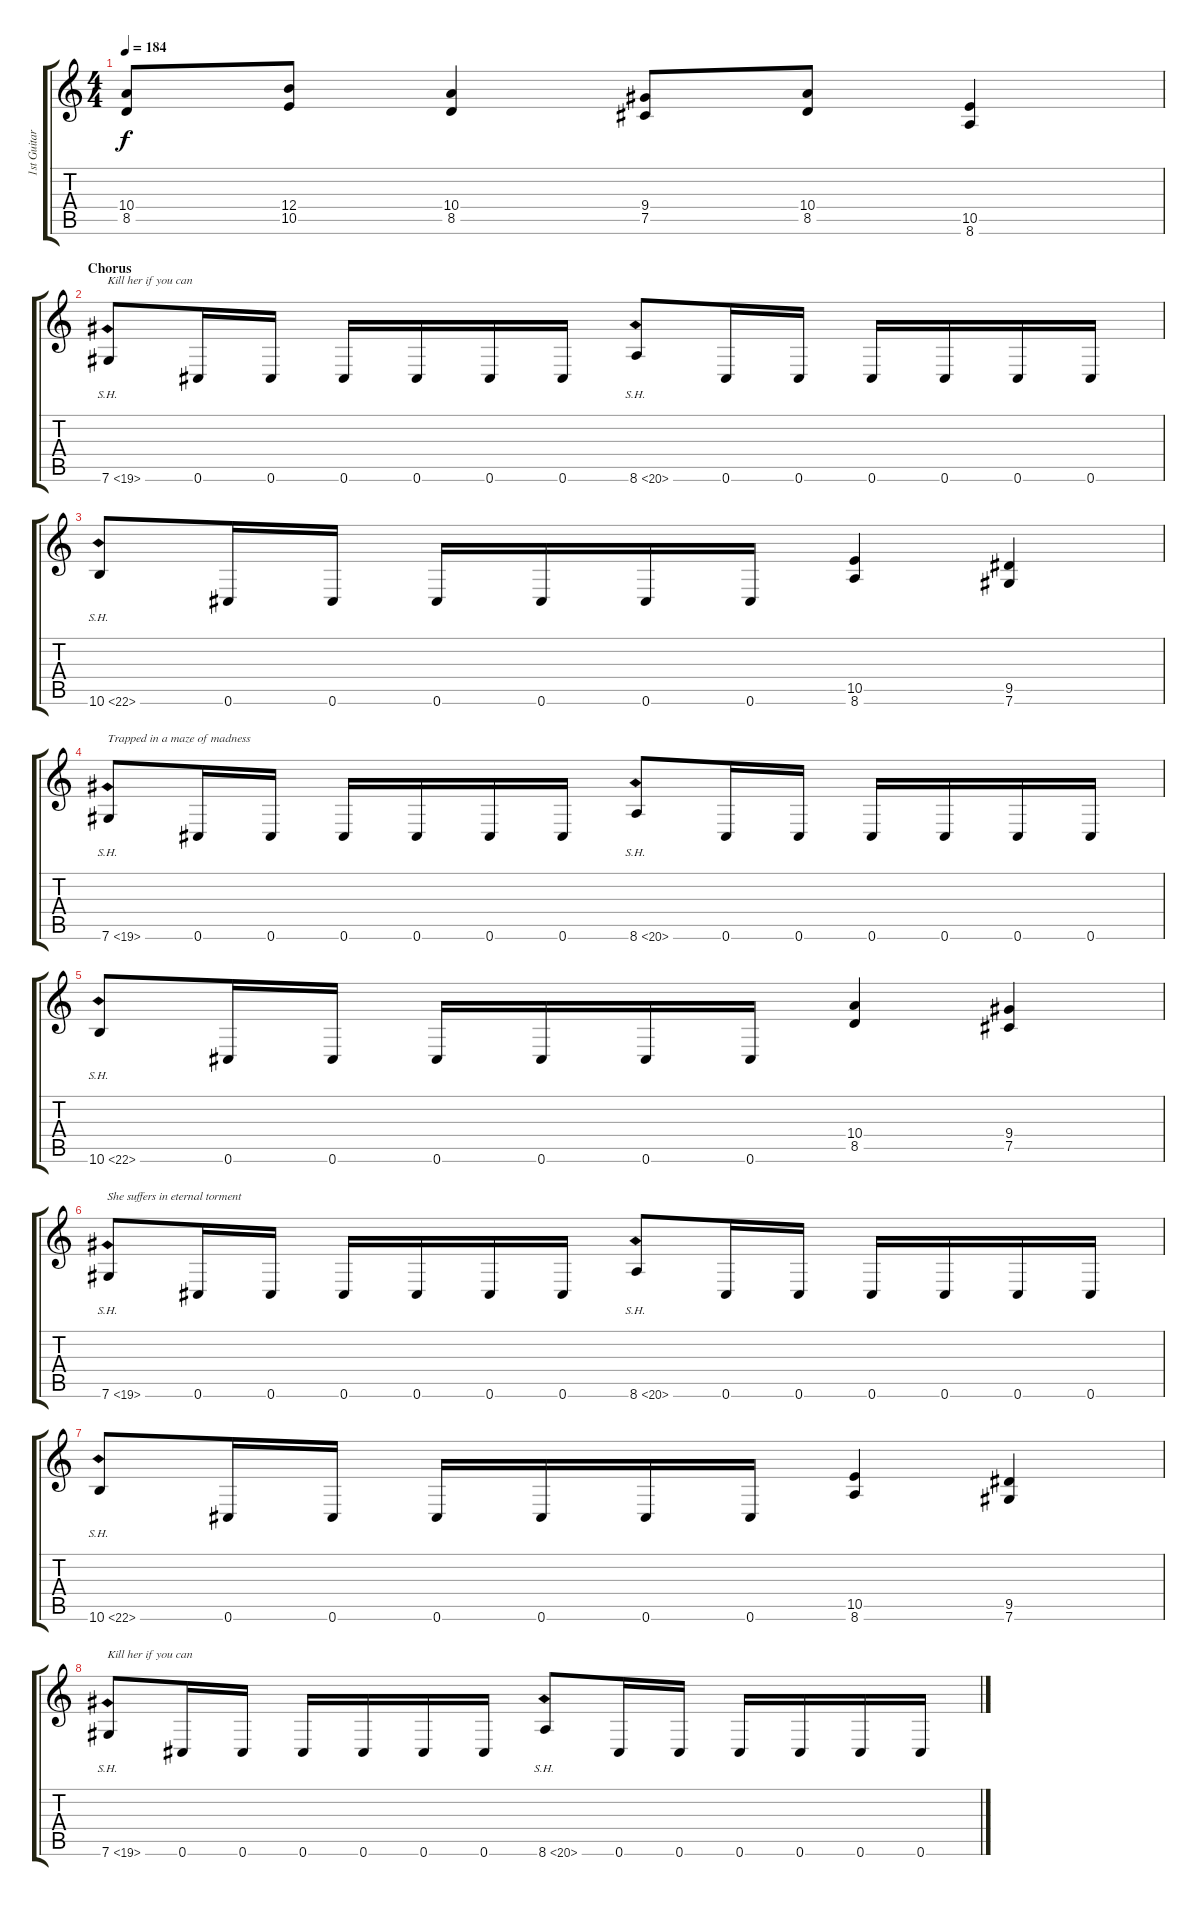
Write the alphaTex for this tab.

\track ("1st Guitar" "1st Guitar") {instrument distortionguitar}
\staff {score tabs}
\tuning (Db4 Ab3 E3 B2 Gb2 Db2) {hide}
\ts (4 4)
\tempo 184
\clef g2
\ks c
(10.4 8.5).8{dy f} (12.4 10.5).8 (10.4 8.5).4 (9.4 7.5).8 (10.4 8.5).8 (10.5 8.6).4 |
\section ("" "Chorus")
7.6{sh 12}.8{txt "Kill her if you can"} 0.6.16 0.6.16 0.6.16 0.6.16 0.6.16 0.6.16 8.6{sh 12}.8 0.6.16 0.6.16 0.6.16 0.6.16 0.6.16 0.6.16 |
10.6{sh 12}.8 0.6.16 0.6.16 0.6.16 0.6.16 0.6.16 0.6.16 (10.5 8.6).4 (9.5 7.6).4 |
7.6{sh 12}.8{txt "Trapped in a maze of madness"} 0.6.16 0.6.16 0.6.16 0.6.16 0.6.16 0.6.16 8.6{sh 12}.8 0.6.16 0.6.16 0.6.16 0.6.16 0.6.16 0.6.16 |
10.6{sh 12}.8 0.6.16 0.6.16 0.6.16 0.6.16 0.6.16 0.6.16 (10.4 8.5).4 (9.4 7.5).4 |
7.6{sh 12}.8{txt "She suffers in eternal torment"} 0.6.16 0.6.16 0.6.16 0.6.16 0.6.16 0.6.16 8.6{sh 12}.8 0.6.16 0.6.16 0.6.16 0.6.16 0.6.16 0.6.16 |
10.6{sh 12}.8 0.6.16 0.6.16 0.6.16 0.6.16 0.6.16 0.6.16 (10.5 8.6).4 (9.5 7.6).4 |
7.6{sh 12}.8{txt "Kill her if you can"} 0.6.16 0.6.16 0.6.16 0.6.16 0.6.16 0.6.16 8.6{sh 12}.8 0.6.16 0.6.16 0.6.16 0.6.16 0.6.16 0.6.16
